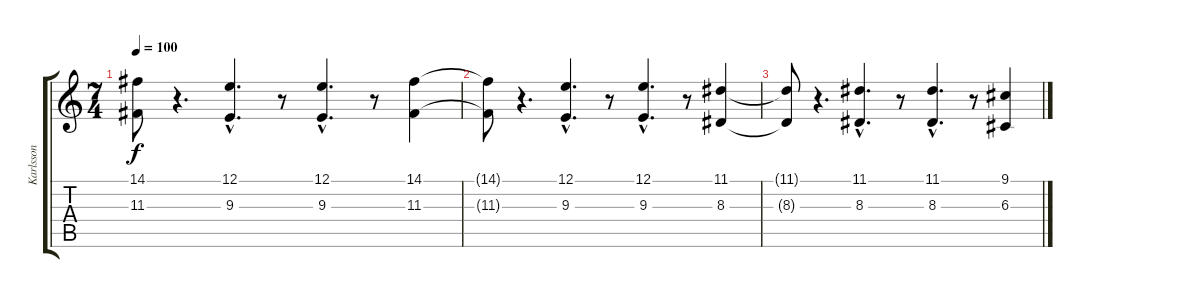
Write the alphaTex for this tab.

\track ("Karlsson" "Karlsson") {instrument stringensemble1}
\staff {score tabs}
\tuning (E4 B3 G3 D3 A2 D2) {hide}
\ts (7 4)
\tempo 100
\clef g2
\ks c
(14.1{t} 11.3{t}).8{dy f} r.4{d} (12.1{hac} 9.3{hac}).4{d} r.8 (12.1{hac} 9.3{hac}).4{d} r.8 (14.1 11.3).4 |
(14.1{t} 11.3{t}).8 r.4{d} (12.1{hac} 9.3{hac}).4{d} r.8 (12.1{hac} 9.3{hac}).4{d} r.8 (11.1 8.3).4 |
(11.1{t} 8.3{t}).8 r.4{d} (11.1{hac} 8.3{hac}).4{d} r.8 (11.1{hac} 8.3{hac}).4{d} r.8 (9.1 6.3).4
